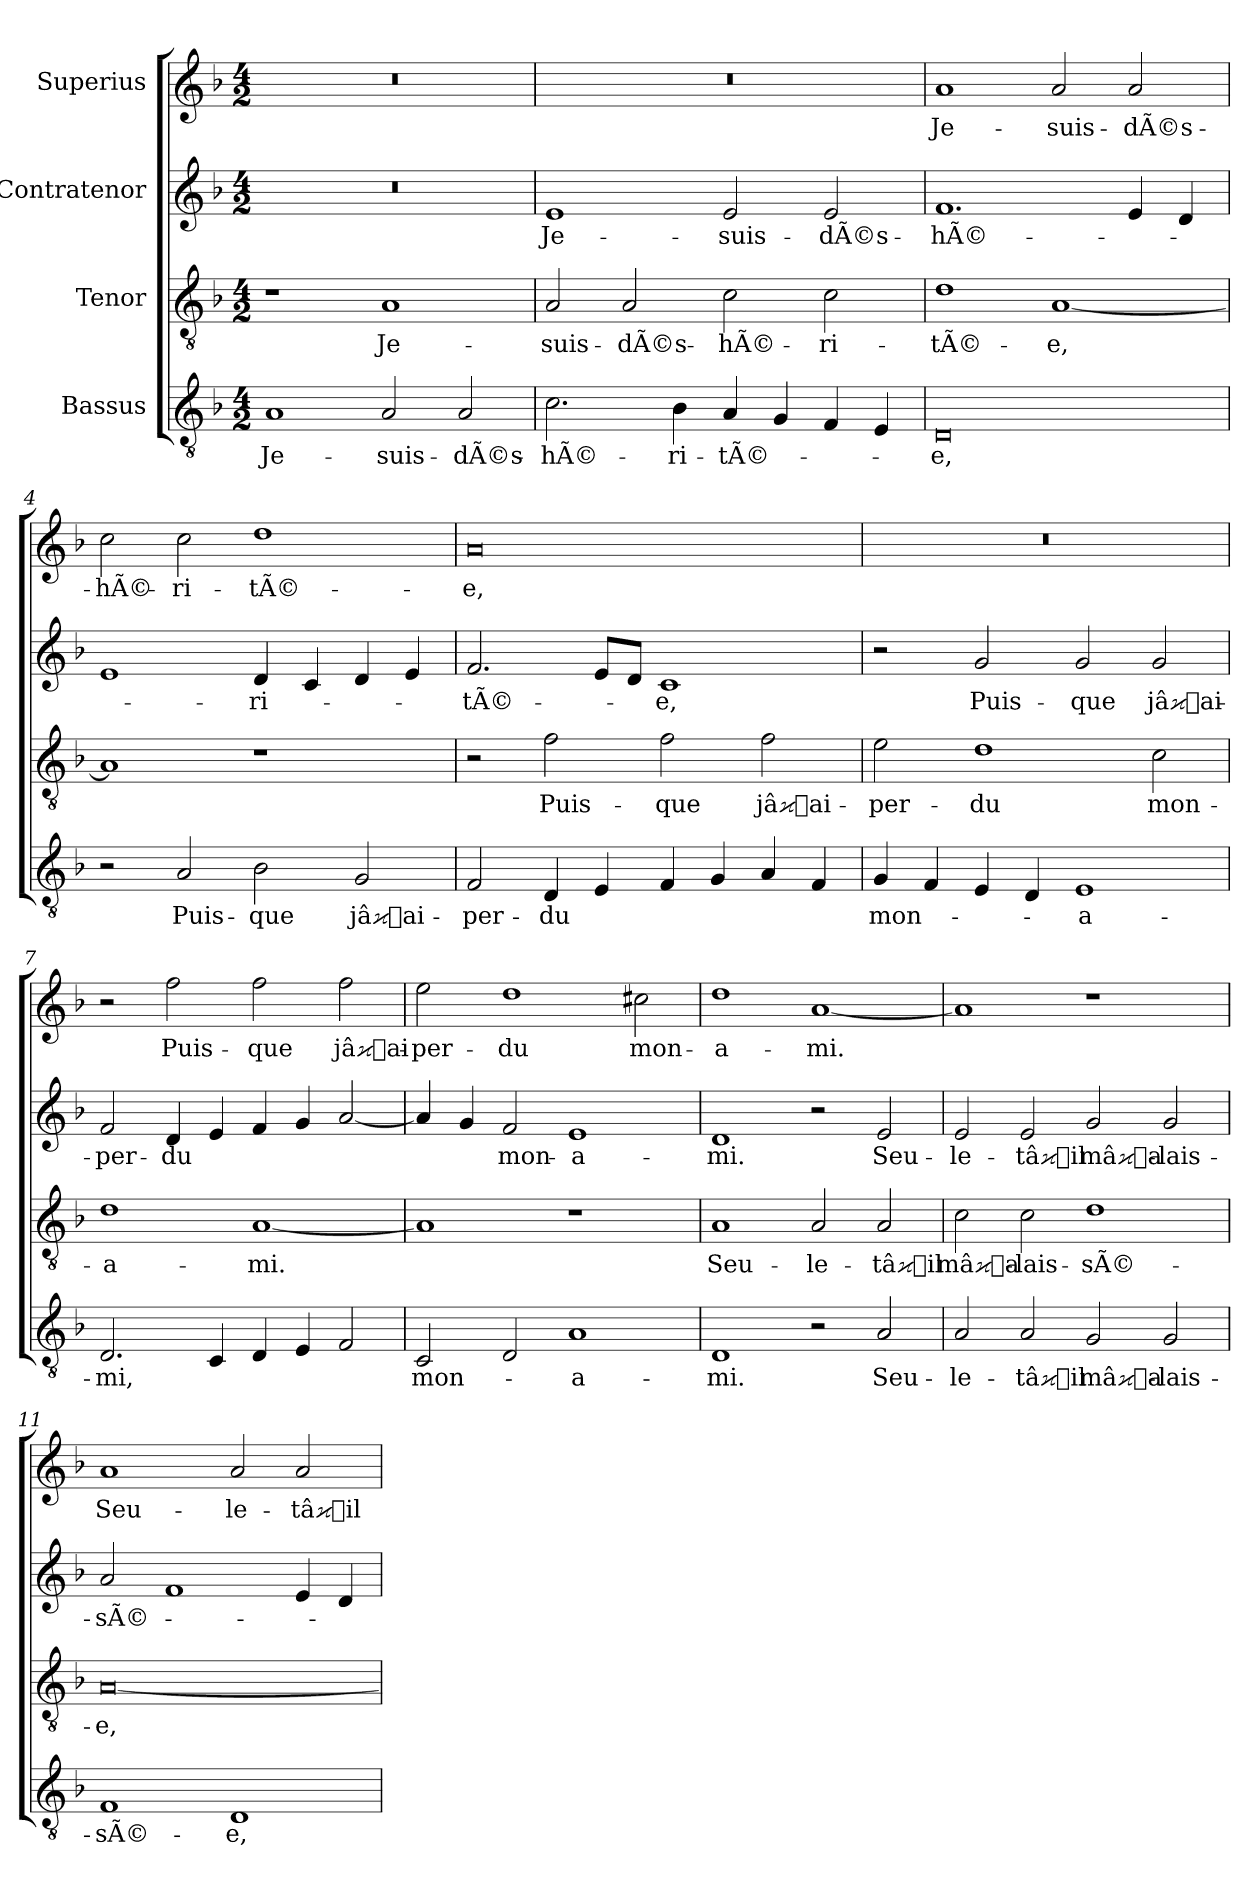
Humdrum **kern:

**kern	**text	**kern	**text	**kern	**text	**kern	**text
*part4	*part4	*part3	*part3	*part2	*part2	*part1	*part1
*staff4	*staff4	*staff3	*staff3	*staff2	*staff2	*staff1	*staff1
*I"Bassus	*	*I"Tenor	*	*I"Contratenor	*	*I"Superius	*
*clefGv2	*	*clefGv2	*	*clefG2	*	*clefG2	*
*k[b-]	*	*k[b-]	*	*k[b-]	*	*k[b-]	*
*M4/2	*	*M4/2	*	*M4/2	*	*M4/2	*
=1	=1	=1	=1	=1	=1	=1	=1
1A/	Je-	1r	.	0r	.	0r	.
2A/	suis-	1A/	Je-	.	.	.	.
2A/	dÃ©s-	.	.	.	.	.	.
=2	=2	=2	=2	=2	=2	=2	=2
2.c\	-hÃ©-	2A/	suis-	1e/	Je-	0r	.
.	.	2A/	dÃ©s-	.	.	.	.
4B-\	-ri-	.	.	.	.	.	.
4A/	-tÃ©-	2c\	-hÃ©-	2e/	suis-	.	.
4G/	.	.	.	.	.	.	.
4F/	.	2c\	-ri-	2e/	dÃ©s-	.	.
4E/	.	.	.	.	.	.	.
=3	=3	=3	=3	=3	=3	=3	=3
0D/	-e,	1d\	-tÃ©-	1.f/	-hÃ©-	1a/	Je-
.	.	[1A/	-e,	.	.	2a/	suis-
.	.	.	.	4e/	.	2a/	dÃ©s-
.	.	.	.	4d/	.	.	.
=4	=4	=4	=4	=4	=4	=4	=4
2r	.	1A/]	.	1e/	.	2cc\	-hÃ©-
2A/	Puis-	.	.	.	.	2cc\	-ri-
2B-\	-que	1r	.	4d/	-ri-	1dd\	-tÃ©-
.	.	.	.	4c/	.	.	.
2G/	jâai-	.	.	4d/	.	.	.
.	.	.	.	4e/	.	.	.
=5	=5	=5	=5	=5	=5	=5	=5
2F/	per-	2r	.	2.f/	-tÃ©-	0a/	-e,
4D/	-du	2f\	Puis-	.	.	.	.
4E/	.	.	.	8e/L	.	.	.
.	.	.	.	8d/J	.	.	.
4F/	.	2f\	-que	1c/	-e,	.	.
4G/	.	.	.	.	.	.	.
4A/	.	2f\	jâai-	.	.	.	.
4F/	.	.	.	.	.	.	.
=6	=6	=6	=6	=6	=6	=6	=6
4G/	mon-	2e\	per-	2r	.	0r	.
4F/	.	.	.	.	.	.	.
4E/	.	1d\	-du	2g/	Puis-	.	.
4D/	.	.	.	.	.	.	.
1E/	a-	.	.	2g/	-que	.	.
.	.	2c\	mon-	2g/	jâai-	.	.
=7	=7	=7	=7	=7	=7	=7	=7
2.D/	-mi,	1d\	a-	2f/	per-	2r	.
.	.	.	.	4d/	-du	2ff\	Puis-
4C/	.	.	.	4e/	.	.	.
4D/	.	[1A/	-mi.	4f/	.	2ff\	-que
4E/	.	.	.	4g/	.	.	.
2F/	.	.	.	[2a/	.	2ff\	jâai-
=8	=8	=8	=8	=8	=8	=8	=8
2C/	mon-	1A/]	.	4a/]	.	2ee\	per-
.	.	.	.	4g/	.	.	.
2D/	.	.	.	2f/	mon-	1dd\	-du
1A/	a-	1r	.	1e/	a-	.	.
.	.	.	.	.	.	2cc#X\	mon-
=9	=9	=9	=9	=9	=9	=9	=9
1D/	-mi.	1A/	Seu-	1d/	-mi.	1dd\	a-
2r	.	2A/	-le-	2r	.	[1a/	-mi.
2A/	Seu-	2A/	-tâil	2e/	Seu-	.	.
=10	=10	=10	=10	=10	=10	=10	=10
2A/	-le-	2c\	mâa-	2e/	-le-	1a/]	.
2A/	-tâil	2c\	lais-	2e/	-tâil	.	.
2G/	mâa-	1d\	-sÃ©-	2g/	mâa-	1r	.
2G/	lais-	.	.	2g/	lais-	.	.
=11	=11	=11	=11	=11	=11	=11	=11
1F/	-sÃ©-	[0A/	-e,	2a/	-sÃ©-	1a/	Seu-
.	.	.	.	1f/	.	.	.
1D/	-e,	.	.	.	.	2a/	-le-
.	.	.	.	4e/	.	2a/	-tâil
.	.	.	.	4d/	.	.	.
=	=	=	=	=	=	=	=
*-	*-	*-	*-	*-	*-	*-	*-
